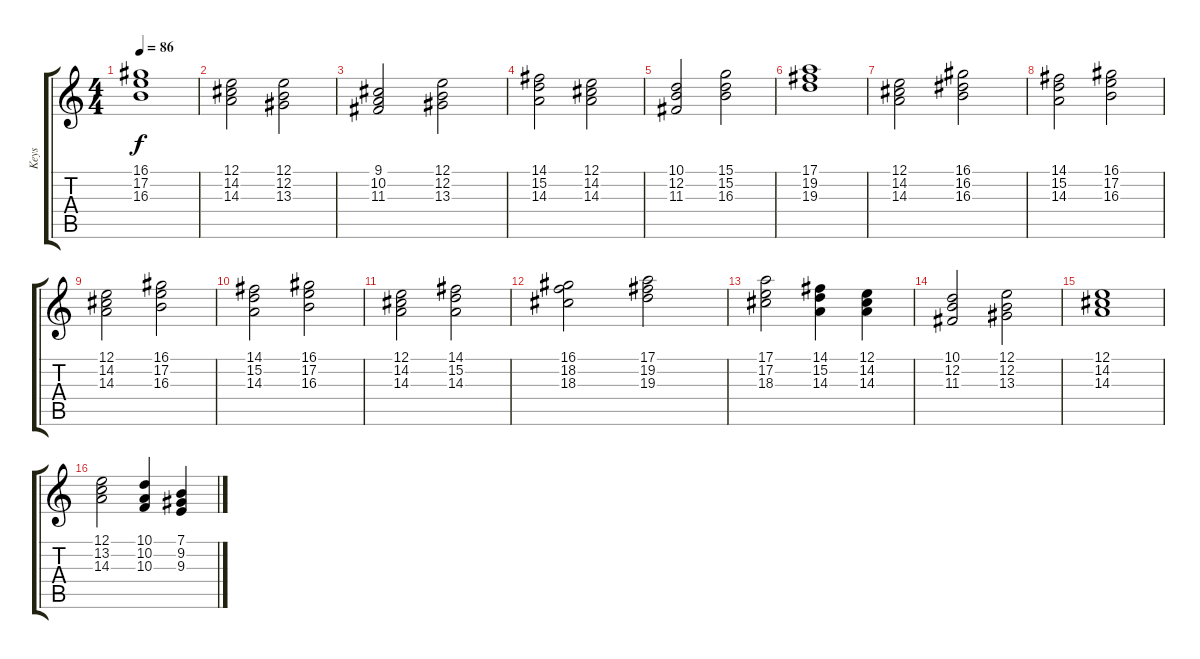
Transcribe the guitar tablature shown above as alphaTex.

\track ("Keys" "Keys") {instrument stringensemble2}
\staff {score tabs}
\tuning (E4 B3 G3 D3 A2 E2) {hide}
\ts (4 4)
\tempo 86
\clef g2
\ks c
(16.1{t} 17.2{t} 16.3{t}).1{dy f} |
(12.1 14.2 14.3).2 (12.1 12.2 13.3).2 |
(9.1 10.2 11.3).2 (12.1 12.2 13.3).2 |
(14.1 15.2 14.3).2 (12.1 14.2 14.3).2 |
(10.1 12.2 11.3).2 (15.1 15.2 16.3).2 |
(17.1 19.2 19.3).1 |
(12.1 14.2 14.3).2 (16.1 16.2 16.3).2 |
(14.1 15.2 14.3).2 (16.1 17.2 16.3).2 |
(12.1 14.2 14.3).2 (16.1 17.2 16.3).2 |
(14.1 15.2 14.3).2 (16.1 17.2 16.3).2 |
(12.1 14.2 14.3).2 (14.1 15.2 14.3).2 |
(16.1 18.2 18.3).2 (17.1 19.2 19.3).2 |
(17.1 17.2 18.3).2 (14.1 15.2 14.3).4 (12.1 14.2 14.3).4 |
(10.1 12.2 11.3).2 (12.1 12.2 13.3).2 |
(12.1 14.2 14.3).1 |
(12.1 13.2 14.3).2 (10.1 10.2 10.3).4 (7.1 9.2 9.3).4
